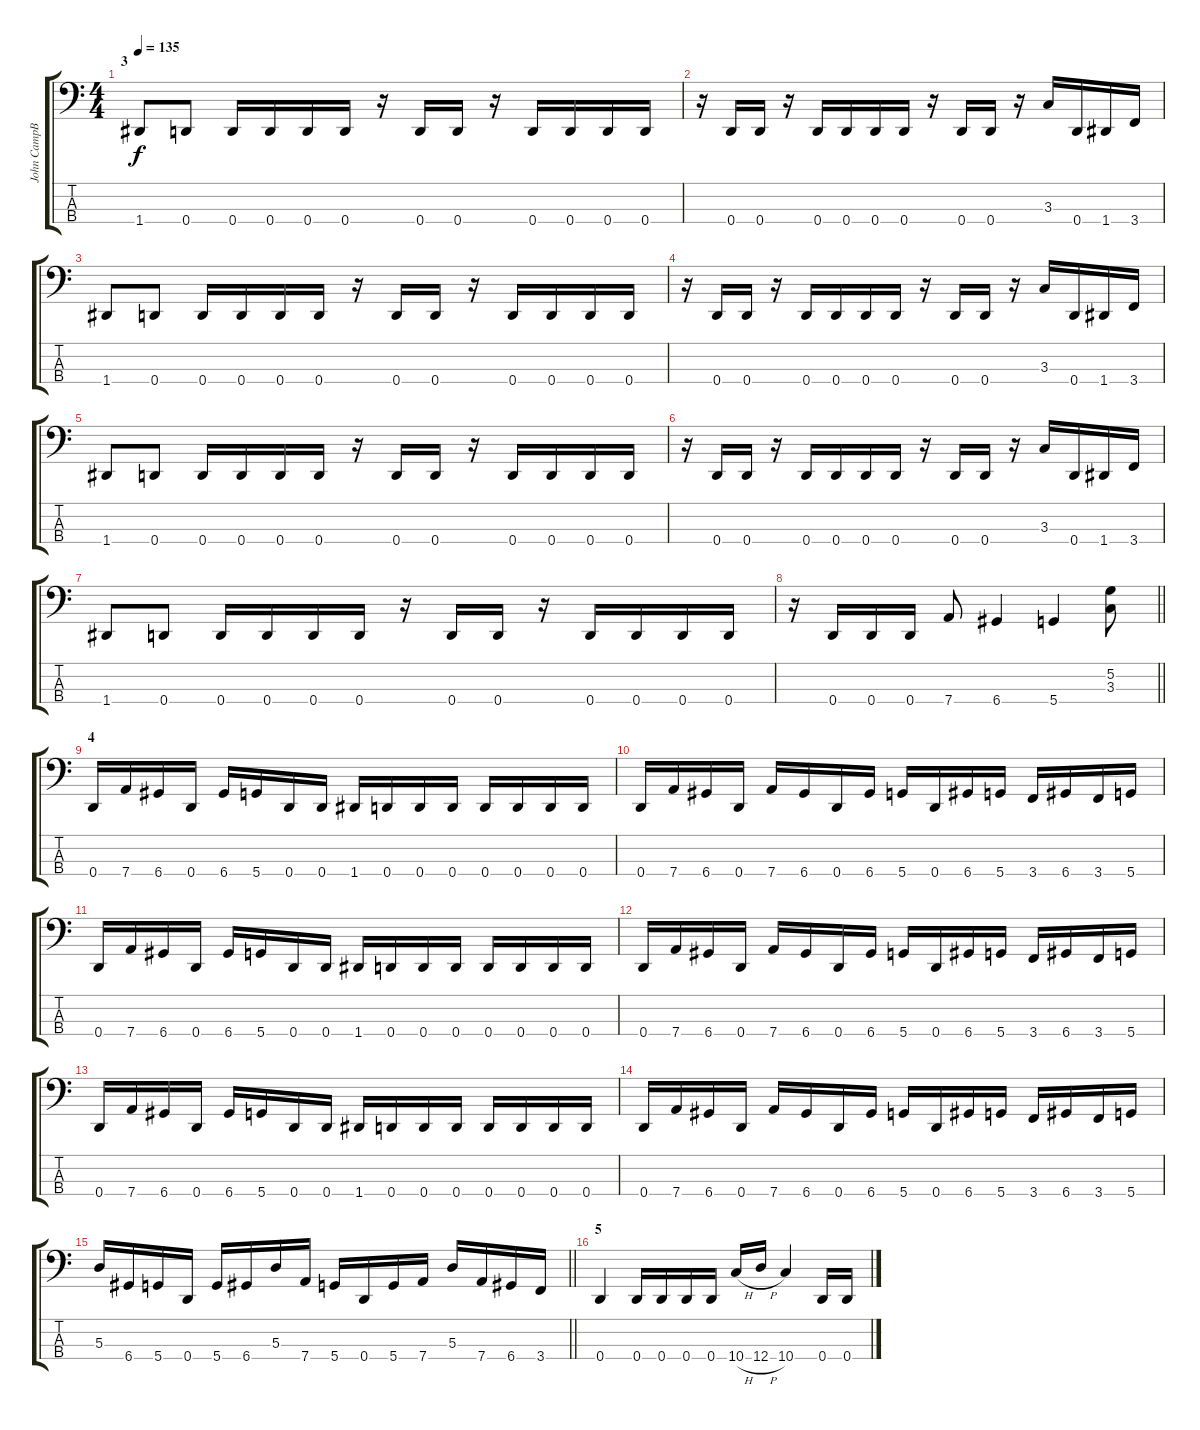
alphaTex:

\track ("John CampBell" "John CampB") {instrument electricbassfinger}
\staff {score tabs}
\tuning (G2 D2 A1 D1) {hide}
\ts (4 4)
\section ("" "3")
\tempo 135
\clef f4
\ks c
1.4.8{dy f} 0.4.8 0.4.16 0.4.16 0.4.16 0.4.16 r.16 0.4.16 0.4.16 r.16 0.4.16 0.4.16 0.4.16 0.4.16 |
r.16 0.4.16 0.4.16 r.16 0.4.16 0.4.16 0.4.16 0.4.16 r.16 0.4.16 0.4.16 r.16 3.3.16 0.4.16 1.4.16 3.4.16 |
1.4.8 0.4.8 0.4.16 0.4.16 0.4.16 0.4.16 r.16 0.4.16 0.4.16 r.16 0.4.16 0.4.16 0.4.16 0.4.16 |
r.16 0.4.16 0.4.16 r.16 0.4.16 0.4.16 0.4.16 0.4.16 r.16 0.4.16 0.4.16 r.16 3.3.16 0.4.16 1.4.16 3.4.16 |
1.4.8 0.4.8 0.4.16 0.4.16 0.4.16 0.4.16 r.16 0.4.16 0.4.16 r.16 0.4.16 0.4.16 0.4.16 0.4.16 |
r.16 0.4.16 0.4.16 r.16 0.4.16 0.4.16 0.4.16 0.4.16 r.16 0.4.16 0.4.16 r.16 3.3.16 0.4.16 1.4.16 3.4.16 |
1.4.8 0.4.8 0.4.16 0.4.16 0.4.16 0.4.16 r.16 0.4.16 0.4.16 r.16 0.4.16 0.4.16 0.4.16 0.4.16 |
\barLineRight lightlight
r.16 0.4.16 0.4.16 0.4.16 7.4.8 6.4.4 5.4.4 (5.2 3.3).8 |
\section ("" "4")
0.4.16 7.4.16 6.4.16 0.4.16 6.4.16 5.4.16 0.4.16 0.4.16 1.4.16 0.4.16 0.4.16 0.4.16 0.4.16 0.4.16 0.4.16 0.4.16 |
0.4.16 7.4.16 6.4.16 0.4.16 7.4.16 6.4.16 0.4.16 6.4.16 5.4.16 0.4.16 6.4.16 5.4.16 3.4.16 6.4.16 3.4.16 5.4.16 |
0.4.16 7.4.16 6.4.16 0.4.16 6.4.16 5.4.16 0.4.16 0.4.16 1.4.16 0.4.16 0.4.16 0.4.16 0.4.16 0.4.16 0.4.16 0.4.16 |
0.4.16 7.4.16 6.4.16 0.4.16 7.4.16 6.4.16 0.4.16 6.4.16 5.4.16 0.4.16 6.4.16 5.4.16 3.4.16 6.4.16 3.4.16 5.4.16 |
0.4.16 7.4.16 6.4.16 0.4.16 6.4.16 5.4.16 0.4.16 0.4.16 1.4.16 0.4.16 0.4.16 0.4.16 0.4.16 0.4.16 0.4.16 0.4.16 |
0.4.16 7.4.16 6.4.16 0.4.16 7.4.16 6.4.16 0.4.16 6.4.16 5.4.16 0.4.16 6.4.16 5.4.16 3.4.16 6.4.16 3.4.16 5.4.16 |
\barLineRight lightlight
5.3.16 6.4.16 5.4.16 0.4.16 5.4.16 6.4.16 5.3.16 7.4.16 5.4.16 0.4.16 5.4.16 7.4.16 5.3.16 7.4.16 6.4.16 3.4.16 |
\section ("" "5")
0.4.4 0.4.16 0.4.16 0.4.16 0.4.16 10.4{h}.16 12.4{h}.16 10.4.4 0.4.16 0.4.16
